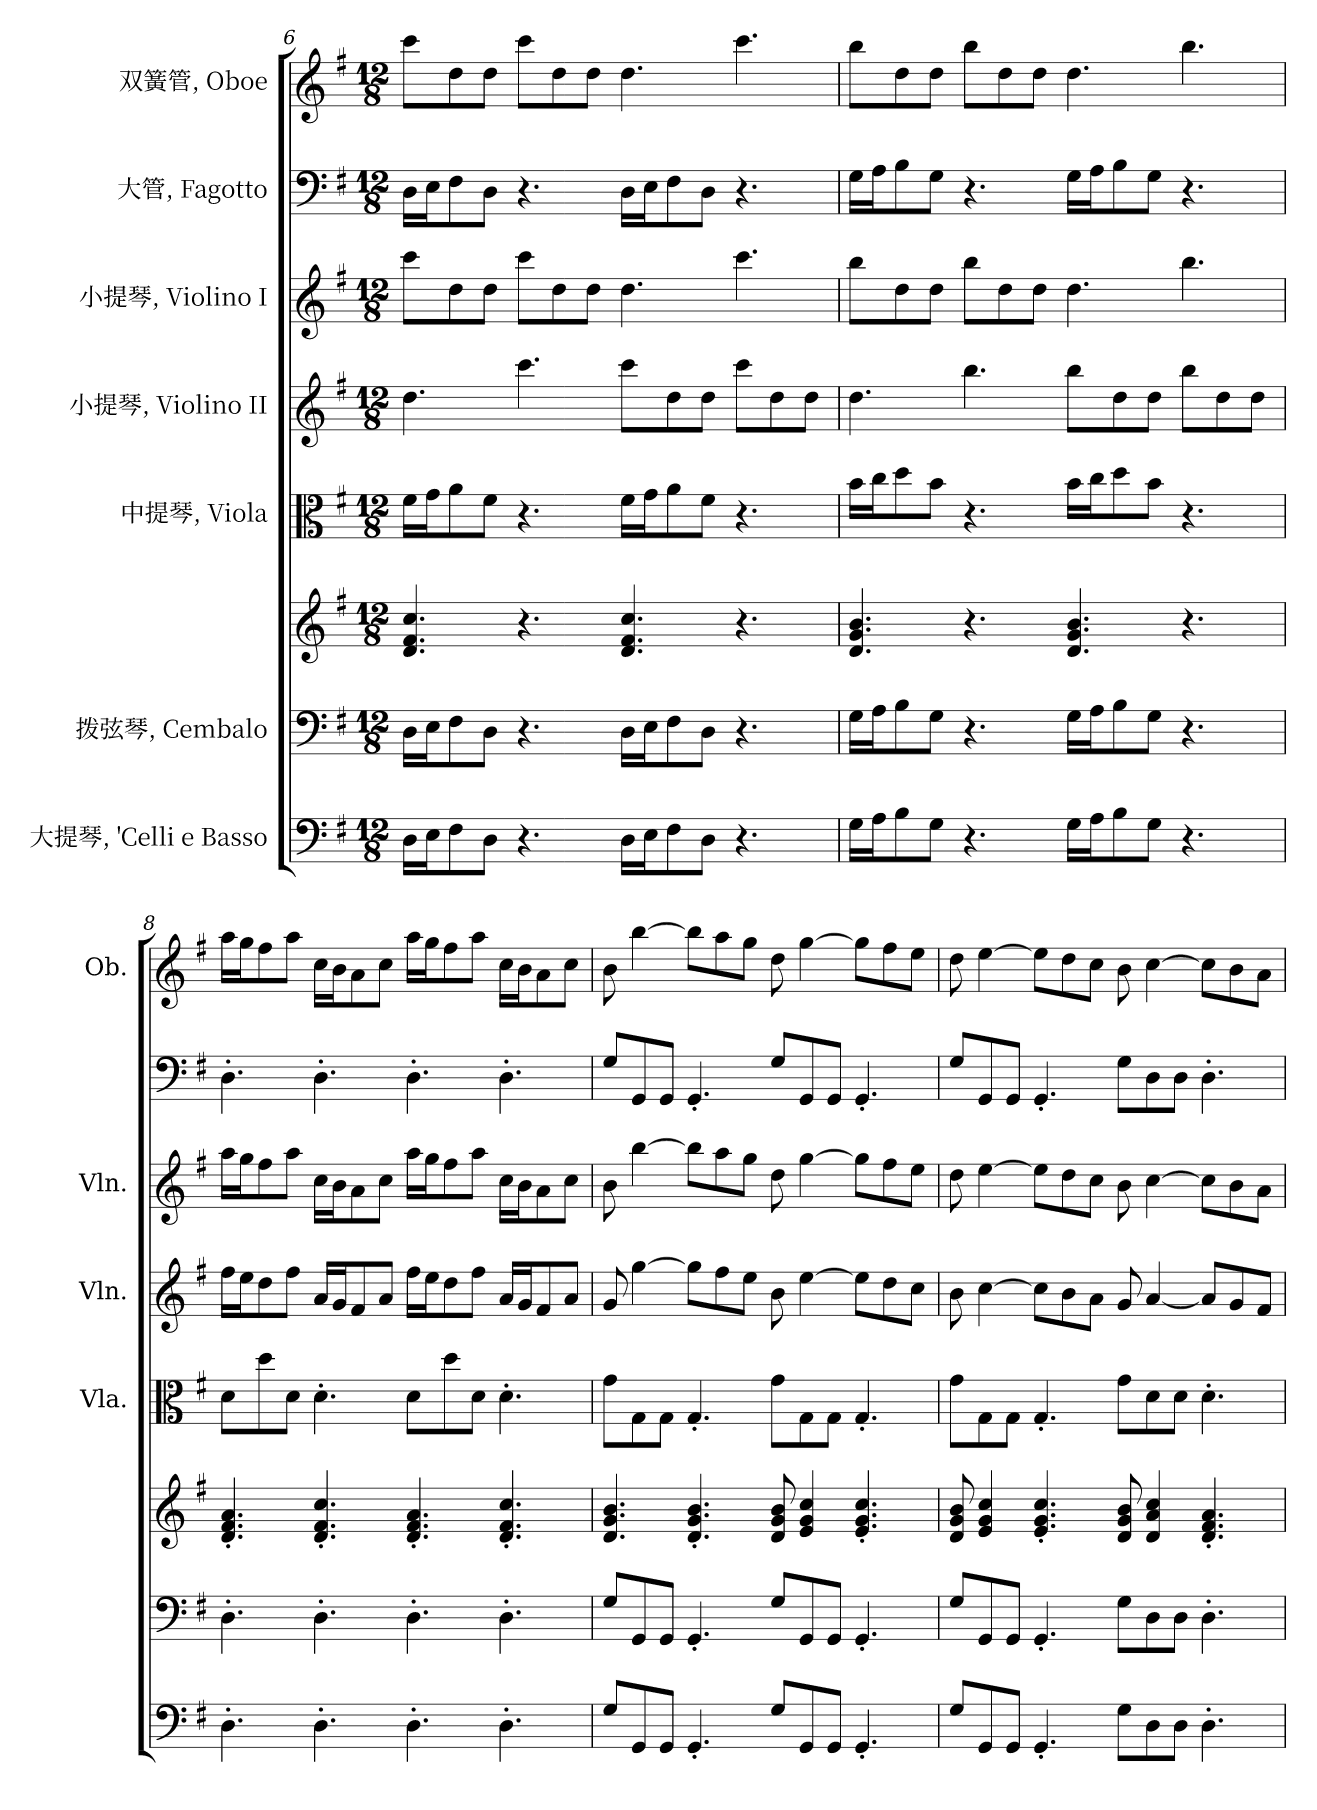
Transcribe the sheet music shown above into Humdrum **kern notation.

**kern	**kern	**kern	**kern	**kern	**kern	**kern	**kern
*part7	*part6	*part6	*part5	*part4	*part3	*part2	*part1
*staff8	*staff7	*staff6	*staff5	*staff4	*staff3	*staff2	*staff1
*I"大提琴, 'Celli e Basso	*I"拨弦琴, Cembalo	*	*I"中提琴, Viola	*I"小提琴, Violino II	*I"小提琴, Violino I	*I"大管, Fagotto	*I"双簧管, Oboe
*	*	*	*I'Vla.	*I'Vln.	*I'Vln.	*	*I'Ob.
*clefF4	*clefF4	*clefG2	*clefC3	*clefG2	*clefG2	*clefF4	*clefG2
*k[f#]	*k[f#]	*k[f#]	*k[f#]	*k[f#]	*k[f#]	*k[f#]	*k[f#]
*M12/8	*M12/8	*M12/8	*M12/8	*M12/8	*M12/8	*M12/8	*M12/8
=6	=6	=6	=6	=6	=6	=6	=6
16D\LL	16D\LL	4.d/ 4.f#/ 4.cc/	16f#\LL	4.dd\	8ccc\L	16D\LL	8ccc\L
16E\J	16E\J	.	16g\J	.	.	16E\J	.
8F#\	8F#\	.	8a\	.	8dd\	8F#\	8dd\
8D\J	8D\J	.	8f#\J	.	8dd\J	8D\J	8dd\J
4.r	4.r	4.r	4.r	4.ccc\	8ccc\L	4.r	8ccc\L
.	.	.	.	.	8dd\	.	8dd\
.	.	.	.	.	8dd\J	.	8dd\J
16D\LL	16D\LL	4.d/ 4.f#/ 4.cc/	16f#\LL	8ccc\L	4.dd\	16D\LL	4.dd\
16E\J	16E\J	.	16g\J	.	.	16E\J	.
8F#\	8F#\	.	8a\	8dd\	.	8F#\	.
8D\J	8D\J	.	8f#\J	8dd\J	.	8D\J	.
4.r	4.r	4.r	4.r	8ccc\L	4.ccc\	4.r	4.ccc\
.	.	.	.	8dd\	.	.	.
.	.	.	.	8dd\J	.	.	.
!!LO:PB:g=z
=7	=7	=7	=7	=7	=7	=7	=7
16G\LL	16G\LL	4.d/ 4.g/ 4.b/	16b\LL	4.dd\	8bb\L	16G\LL	8bb\L
16A\J	16A\J	.	16cc\J	.	.	16A\J	.
8B\	8B\	.	8dd\	.	8dd\	8B\	8dd\
8G\J	8G\J	.	8b\J	.	8dd\J	8G\J	8dd\J
4.r	4.r	4.r	4.r	4.bb\	8bb\L	4.r	8bb\L
.	.	.	.	.	8dd\	.	8dd\
.	.	.	.	.	8dd\J	.	8dd\J
16G\LL	16G\LL	4.d/ 4.g/ 4.b/	16b\LL	8bb\L	4.dd\	16G\LL	4.dd\
16A\J	16A\J	.	16cc\J	.	.	16A\J	.
8B\	8B\	.	8dd\	8dd\	.	8B\	.
8G\J	8G\J	.	8b\J	8dd\J	.	8G\J	.
4.r	4.r	4.r	4.r	8bb\L	4.bb\	4.r	4.bb\
.	.	.	.	8dd\	.	.	.
.	.	.	.	8dd\J	.	.	.
=8	=8	=8	=8	=8	=8	=8	=8
4.D'\	4.D'\	4.d/' 4.f#/' 4.a/'	8d\L	16ff#\LL	16aa\LL	4.D'\	16aa\LL
.	.	.	.	16ee\J	16gg\J	.	16gg\J
.	.	.	8dd\	8dd\	8ff#\	.	8ff#\
.	.	.	8d\J	8ff#\J	8aa\J	.	8aa\J
4.D'\	4.D'\	4.d/' 4.f#/' 4.cc/'	4.d'\	16a/LL	16cc\LL	4.D'\	16cc\LL
.	.	.	.	16g/J	16b\J	.	16b\J
.	.	.	.	8f#/	8a\	.	8a\
.	.	.	.	8a/J	8cc\J	.	8cc\J
4.D'\	4.D'\	4.d/' 4.f#/' 4.a/'	8d\L	16ff#\LL	16aa\LL	4.D'\	16aa\LL
.	.	.	.	16ee\J	16gg\J	.	16gg\J
.	.	.	8dd\	8dd\	8ff#\	.	8ff#\
.	.	.	8d\J	8ff#\J	8aa\J	.	8aa\J
4.D'\	4.D'\	4.d/' 4.f#/' 4.cc/'	4.d'\	16a/LL	16cc\LL	4.D'\	16cc\LL
.	.	.	.	16g/J	16b\J	.	16b\J
.	.	.	.	8f#/	8a\	.	8a\
.	.	.	.	8a/J	8cc\J	.	8cc\J
!!LO:PB:g=z
=9	=9	=9	=9	=9	=9	=9	=9
8G/L	8G/L	4.d/ 4.g/ 4.b/	8g\L	8g/	8b\	8G/L	8b\
8GG/	8GG/	.	8G\	[4gg\	[4bb\	8GG/	[4bb\
8GG/J	8GG/J	.	8G\J	.	.	8GG/J	.
4.GG'/	4.GG'/	4.d/' 4.g/' 4.b/'	4.G'/	8gg\L]	8bb\L]	4.GG'/	8bb\L]
.	.	.	.	8ff#\	8aa\	.	8aa\
.	.	.	.	8ee\J	8gg\J	.	8gg\J
8G/L	8G/L	8d/ 8g/ 8b/	8g\L	8b\	8dd\	8G/L	8dd\
8GG/	8GG/	4e/ 4g/ 4cc/	8G\	[4ee\	[4gg\	8GG/	[4gg\
8GG/J	8GG/J	.	8G\J	.	.	8GG/J	.
4.GG'/	4.GG'/	4.e/' 4.g/' 4.cc/'	4.G'/	8ee\L]	8gg\L]	4.GG'/	8gg\L]
.	.	.	.	8dd\	8ff#\	.	8ff#\
.	.	.	.	8cc\J	8ee\J	.	8ee\J
=10	=10	=10	=10	=10	=10	=10	=10
8G/L	8G/L	8d/ 8g/ 8b/	8g\L	8b\	8dd\	8G/L	8dd\
8GG/	8GG/	4e/ 4g/ 4cc/	8G\	[4cc\	[4ee\	8GG/	[4ee\
8GG/J	8GG/J	.	8G\J	.	.	8GG/J	.
4.GG'/	4.GG'/	4.e/' 4.g/' 4.cc/'	4.G'/	8cc\L]	8ee\L]	4.GG'/	8ee\L]
.	.	.	.	8b\	8dd\	.	8dd\
.	.	.	.	8a\J	8cc\J	.	8cc\J
8G\L	8G\L	8d/ 8g/ 8b/	8g\L	8g/	8b\	8G\L	8b\
8D\	8D\	4d/ 4a/ 4cc/	8d\	[4a/	[4cc\	8D\	[4cc\
8D\J	8D\J	.	8d\J	.	.	8D\J	.
4.D'\	4.D'\	4.d/' 4.f#/' 4.a/'	4.d'\	8a/L]	8cc\L]	4.D'\	8cc\L]
.	.	.	.	8g/	8b\	.	8b\
.	.	.	.	8f#/J	8a\J	.	8a\J
=	=	=	=	=	=	=	=
*-	*-	*-	*-	*-	*-	*-	*-
